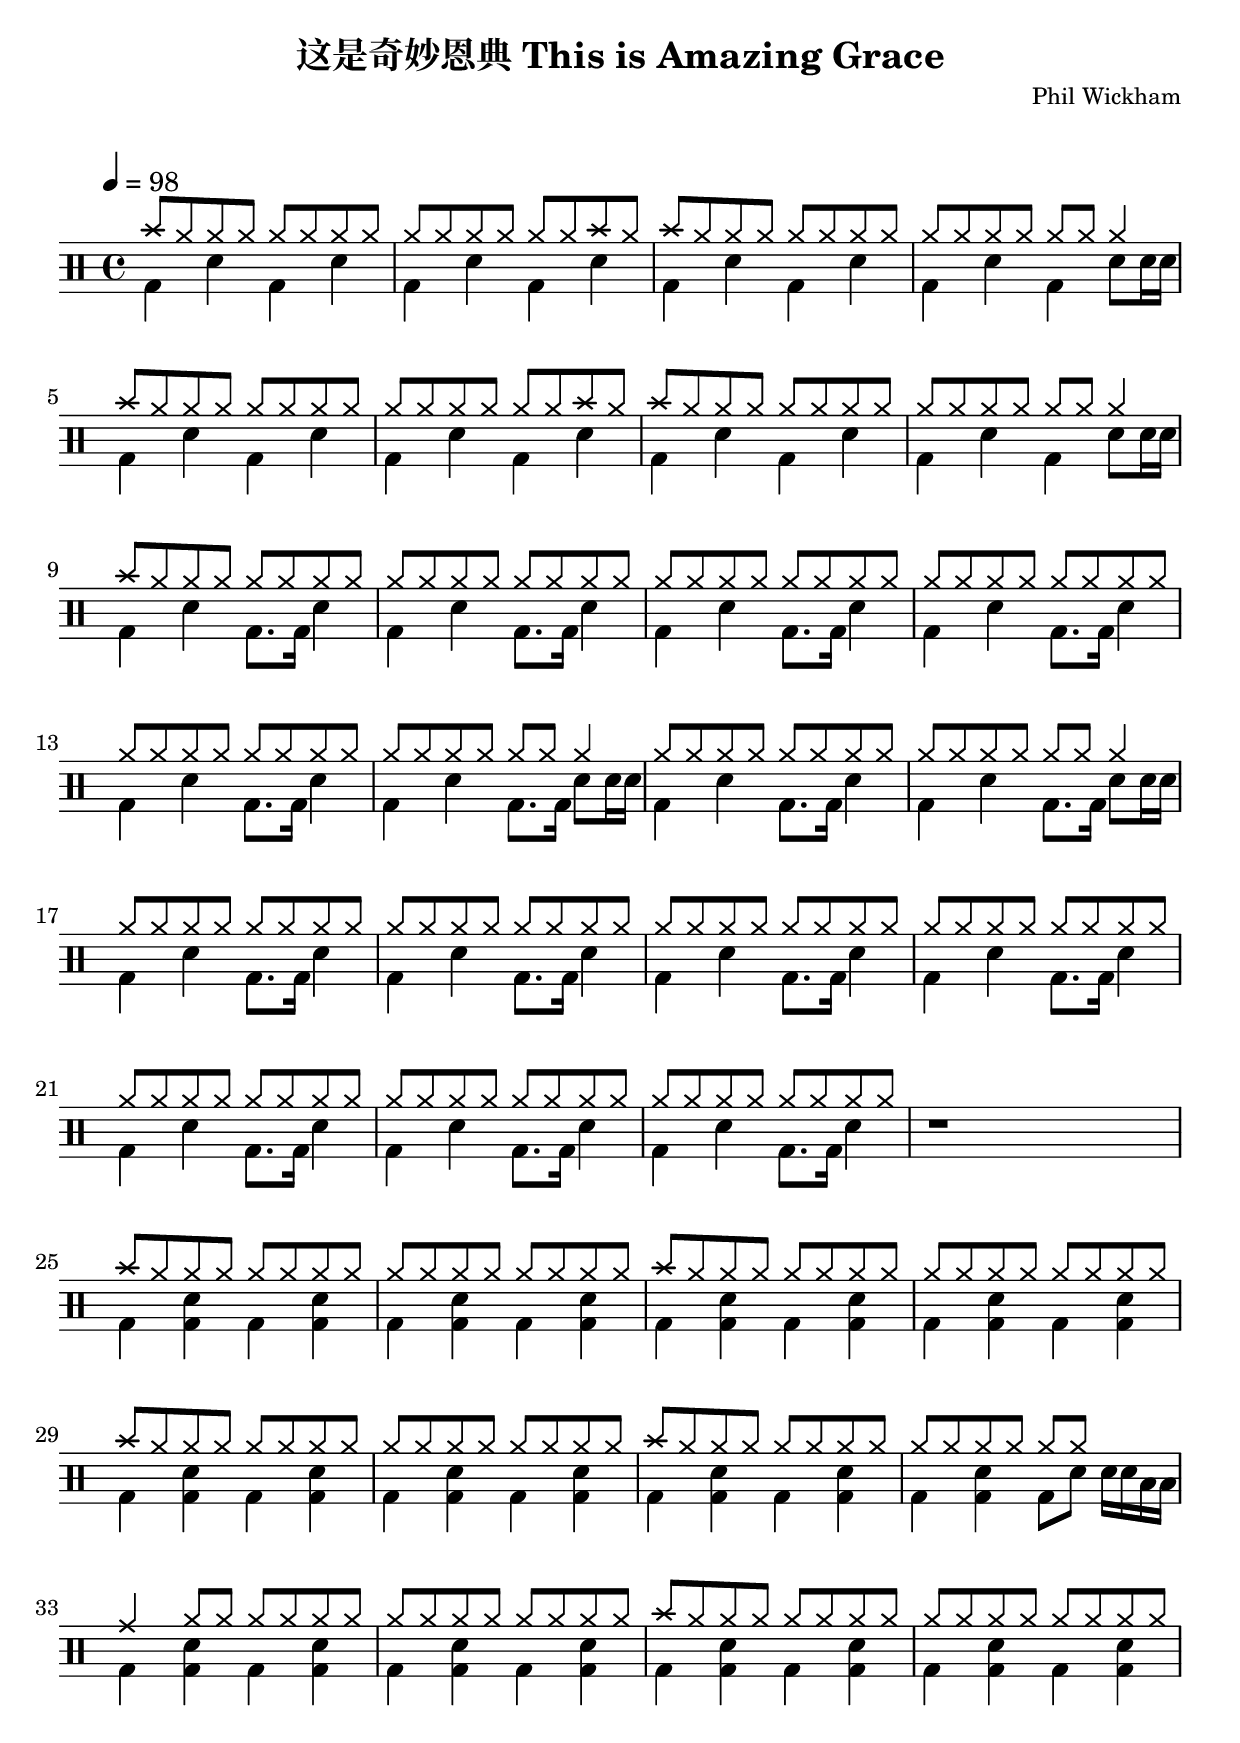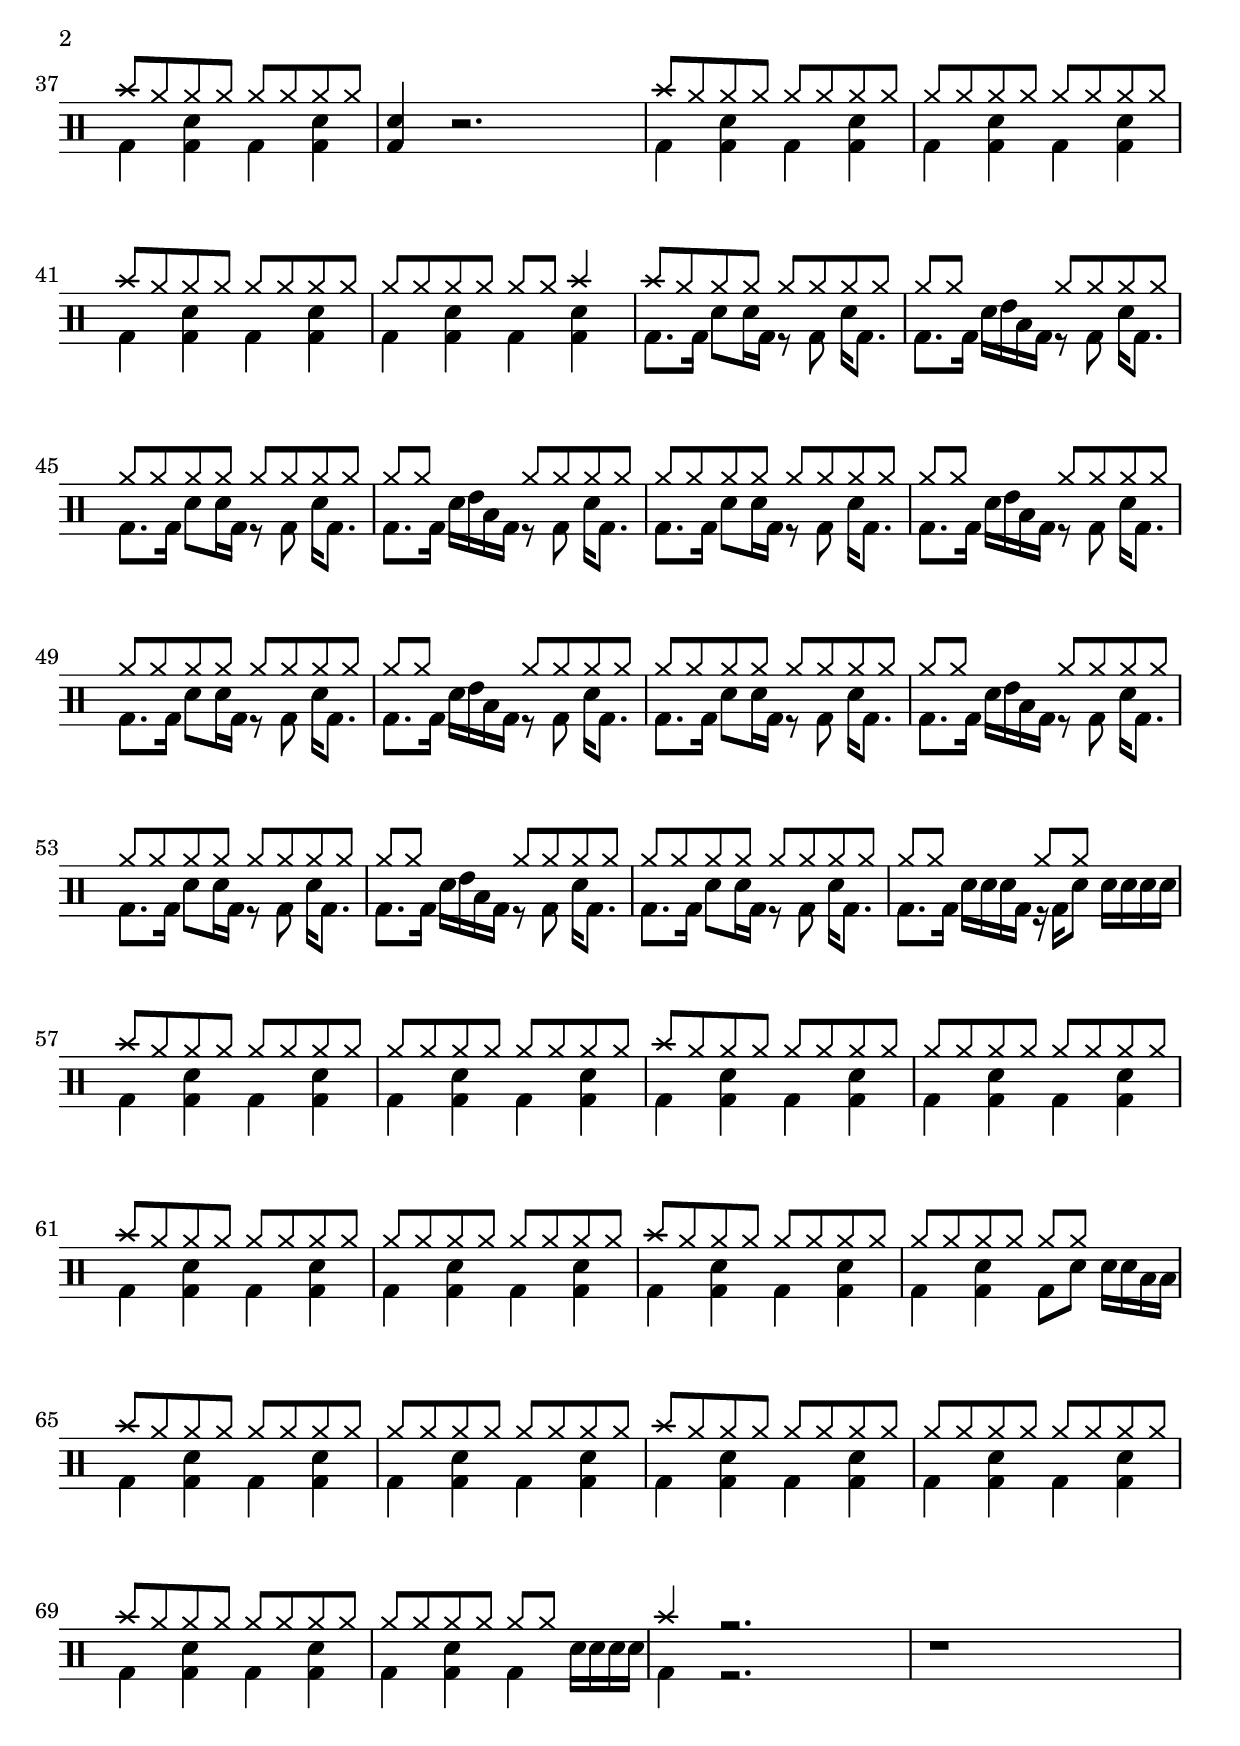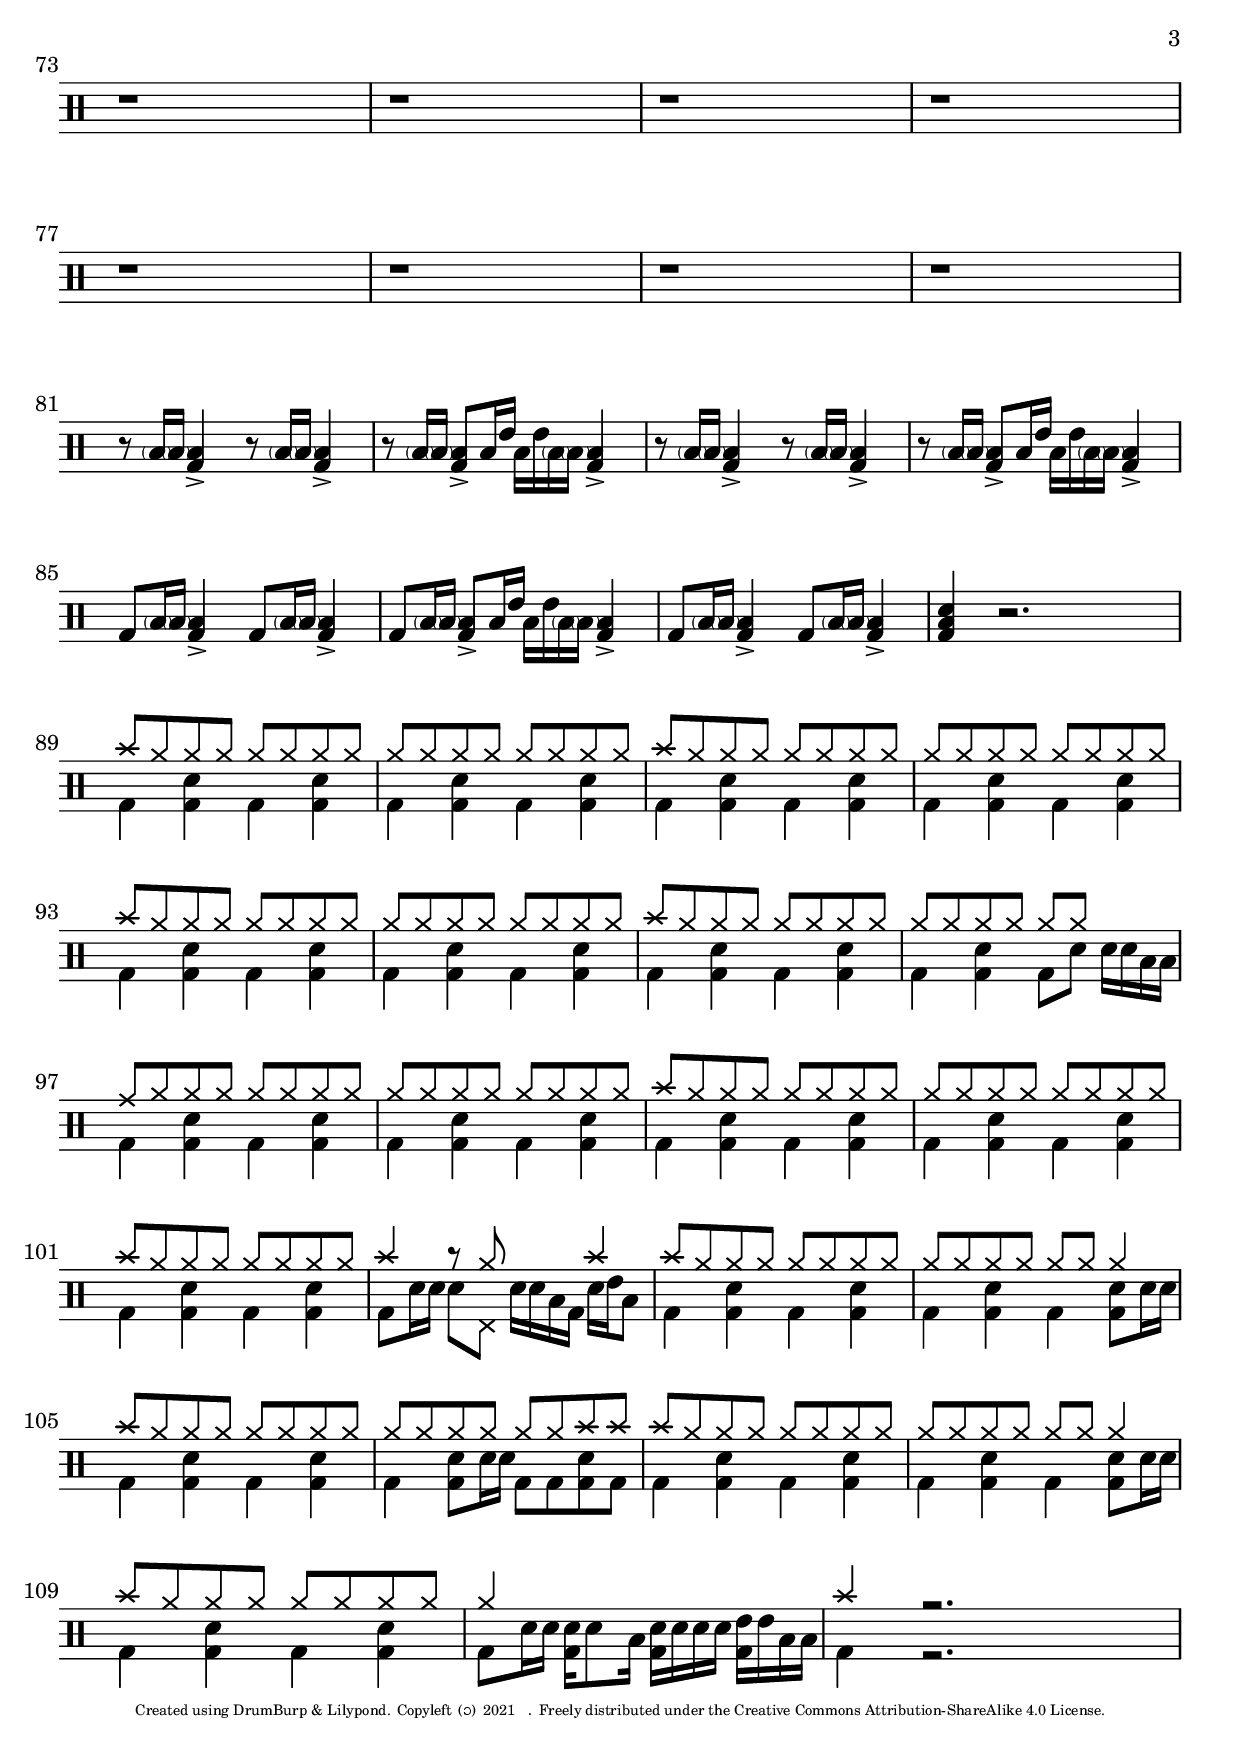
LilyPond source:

\version "2.18.2"
\paper {
  #(set-paper-size "a4")
  ragged-last-bottom = ##f

}
\header {
  title = "这是奇妙恩典 This is Amazing Grace"
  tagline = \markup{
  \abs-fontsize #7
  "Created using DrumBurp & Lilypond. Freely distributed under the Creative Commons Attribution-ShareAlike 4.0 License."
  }
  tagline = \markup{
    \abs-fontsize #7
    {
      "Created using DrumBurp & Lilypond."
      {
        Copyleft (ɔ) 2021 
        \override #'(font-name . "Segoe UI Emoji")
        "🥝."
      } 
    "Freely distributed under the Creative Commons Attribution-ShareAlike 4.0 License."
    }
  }
  composer = "Phil Wickham"
  arranger = \markup{ 
           \override #'(font-name . "Segoe UI Emoji")
           \with-color #(x11-color 'YellowGreen)
            "🥝 "  }}
            
\layout {
  #(layout-set-staff-size 24)
}

#(define (rest-score r)
  (let ((score 0)
    (yoff (ly:grob-property-data r 'Y-offset))
    (sp (ly:grob-property-data r 'staff-position)))
    (if (number? yoff)
    (set! score (+ score 2))
    (if (eq? yoff 'calculation-in-progress)
        (set! score (- score 3))))
    (and (number? sp)
     (<= 0 2 sp)
     (set! score (+ score 2))
     (set! score (- score (abs (- 1 sp)))))
    score))

#(define (merge-rests-on-positioning grob)
  (let* ((can-merge #f)
     (elts (ly:grob-object grob 'elements))
     (num-elts (and (ly:grob-array? elts)
            (ly:grob-array-length elts)))
     (two-voice? (= num-elts 2)))
    (if two-voice?
    (let* ((v1-grob (ly:grob-array-ref elts 0))
           (v2-grob (ly:grob-array-ref elts 1))
           (v1-rest (ly:grob-object v1-grob 'rest))
           (v2-rest (ly:grob-object v2-grob 'rest)))
      (and
       (ly:grob? v1-rest)
       (ly:grob? v2-rest)
       (let* ((v1-duration-log (ly:grob-property v1-rest 'duration-log))
          (v2-duration-log (ly:grob-property v2-rest 'duration-log))
          (v1-dot (ly:grob-object v1-rest 'dot))
          (v2-dot (ly:grob-object v2-rest 'dot))
          (v1-dot-count (and (ly:grob? v1-dot)
                     (ly:grob-property v1-dot 'dot-count -1)))
          (v2-dot-count (and (ly:grob? v2-dot)
                     (ly:grob-property v2-dot 'dot-count -1))))
         (set! can-merge
           (and
            (number? v1-duration-log)
            (number? v2-duration-log)
            (= v1-duration-log v2-duration-log)
            (eq? v1-dot-count v2-dot-count)))
         (if can-merge
         ;; keep the rest that looks best:
         (let* ((keep-v1? (>= (rest-score v1-rest)
                      (rest-score v2-rest)))
            (rest-to-keep (if keep-v1? v1-rest v2-rest))
            (dot-to-kill (if keep-v1? v2-dot v1-dot)))
           ;; uncomment if you're curious of which rest was chosen:
           ;;(ly:grob-set-property! v1-rest 'color green)
           ;;(ly:grob-set-property! v2-rest 'color blue)
           (ly:grob-suicide! (if keep-v1? v2-rest v1-rest))
           (if (ly:grob? dot-to-kill)
               (ly:grob-suicide! dot-to-kill))
           (ly:grob-set-property! rest-to-keep 'direction 0)
           (ly:rest::y-offset-callback rest-to-keep)))))))
    (if can-merge
    #t
    (ly:rest-collision::calc-positioning-done grob))))

    makePercent =
    #(define-music-function (parser location note) (ly:music?)
       "Make a percent repeat the same length as NOTE."
       (make-music 'PercentEvent
                   'length (ly:music-length note)))

    swing_eight = \mark \markup {
      \line \general-align #Y #DOWN { \score {
      \new Staff \with {
        fontSize = #-2
        \override StaffSymbol #'line-count = #0
        \override VerticalAxisGroup #'Y-extent = #'(0 . 0)
      }
      \relative {
        \stemUp
        \override Score.SpacingSpanner
          #'common-shortest-duration = #(ly:make-moment 3 16)
        \override Beam #'positions = #'(2.5 . 2.5)
        b'8[ b8]
      }
      \layout {
        ragged-right= ##t
        indent = 0
        \context {
        \Staff \remove "Clef_engraver"
        \remove "Time_signature_engraver" }
      }} " ="
      \score { \new Staff \with {
        fontSize = #-2
        \override StaffSymbol #'line-count = #0
        \override VerticalAxisGroup #'Y-extent = #'(0 . 0)
      }
      \relative {
        \stemUp
        \override Score.SpacingSpanner
          #'common-shortest-duration = #(ly:make-moment 3 16)
        \override Beam #'positions = #'(2.5 . 2.5)
        \times 2/3 { b'8[ r b8] }
      }
      \layout {
        ragged-right= ##t
        indent = 0
        \context {
          \Staff
          \remove "Clef_engraver"
          \remove "Time_signature_engraver" }
        }}
      \fontsize #-2
      \italic { "  swing" }
      }
    }

    swing_sixteen = \mark \markup {
      \line \general-align #Y #DOWN { \score {
      \new Staff \with {
        fontSize = #-2
        \override StaffSymbol #'line-count = #0
        \override VerticalAxisGroup #'Y-extent = #'(0 . 0)
      }
      \relative {
        \stemUp
        \override Score.SpacingSpanner
          #'common-shortest-duration = #(ly:make-moment 3 16)
        \override Beam #'positions = #'(2.5 . 2.5)
        b'16[ b16]
      }
      \layout {
        ragged-right= ##t
        indent = 0
        \context {
        \Staff \remove "Clef_engraver"
        \remove "Time_signature_engraver" }
      }} " ="
      \score { \new Staff \with {
        fontSize = #-2
        \override StaffSymbol #'line-count = #0
        \override VerticalAxisGroup #'Y-extent = #'(0 . 0)
      }
      \relative {
        \stemUp
        \override Score.SpacingSpanner
          #'common-shortest-duration = #(ly:make-moment 3 16)
        \override Beam #'positions = #'(2.5 . 2.5)
        \times 2/3 { b'16[ r b16] }
      }
      \layout {
        ragged-right= ##t
        indent = 0
        \context {
          \Staff
          \remove "Clef_engraver"
          \remove "Time_signature_engraver" }
        }}
      \fontsize #-2
      \italic { "  swing" }
      }
    }

    swing_thirtytwo = \mark \markup {
      \line \general-align #Y #DOWN { \score {
      \new Staff \with {
        fontSize = #-2
        \override StaffSymbol #'line-count = #0
        \override VerticalAxisGroup #'Y-extent = #'(0 . 0)
      }
      \relative {
        \stemUp
        \override Score.SpacingSpanner
          #'common-shortest-duration = #(ly:make-moment 3 16)
        \override Beam #'positions = #'(2.5 . 2.5)
        b'32[ b32]
      }
      \layout {
        ragged-right= ##t
        indent = 0
        \context {
        \Staff \remove "Clef_engraver"
        \remove "Time_signature_engraver" }
      }} " ="
      \score { \new Staff \with {
        fontSize = #-2
        \override StaffSymbol #'line-count = #0
        \override VerticalAxisGroup #'Y-extent = #'(0 . 0)
      }
      \relative {
        \stemUp
        \override Score.SpacingSpanner
          #'common-shortest-duration = #(ly:make-moment 3 16)
        \override Beam #'positions = #'(2.5 . 2.5)
        \times 2/3 { b'32[ r b32] }
      }
      \layout {
        ragged-right= ##t
        indent = 0
        \context {
          \Staff
          \remove "Clef_engraver"
          \remove "Time_signature_engraver" }
        }}
      \fontsize #-2
      \italic { "  swing" }
      }
    }
drumPitchNames = #'(   (footpedal . footpedal)
   (kick . kick)
   (kicka . kicka)
   (kickb . kickb)
   (kickc . kickc)
   (floortom . floortom)
   (floortoma . floortoma)
   (floortomb . floortomb)
   (floortomc . floortomc)
   (floortomd . floortomd)
   (snare . snare)
   (snarea . snarea)
   (snareb . snareb)
   (snarec . snarec)
   (snared . snared)
   (snaree . snaree)
   (midtom . midtom)
   (midtoma . midtoma)
   (midtomb . midtomb)
   (midtomc . midtomc)
   (midtomd . midtomd)
   (hightom . hightom)
   (hightoma . hightoma)
   (hightomb . hightomb)
   (hightomc . hightomc)
   (hightomd . hightomd)
   (ride . ride)
   (ridea . ridea)
   (rideb . rideb)
   (ridec . ridec)
   (hihat . hihat)
   (hihata . hihata)
   (hihatb . hihatb)
   (hihatc . hihatc)
   (hihatd . hihatd)
   (hihate . hihate)
   (hihatf . hihatf)
   (crash . crash)
   (crasha . crasha)
   (crashb . crashb)
   (hf . footpedal)
   (bd . kick)
   (bda . kicka)
   (bdb . kickb)
   (bdc . kickc)
   (ft . floortom)
   (fta . floortoma)
   (ftb . floortomb)
   (ftc . floortomc)
   (ftd . floortomd)
   (sn . snare)
   (sna . snarea)
   (snb . snareb)
   (snc . snarec)
   (snd . snared)
   (sne . snaree)
   (mt . midtom)
   (mta . midtoma)
   (mtb . midtomb)
   (mtc . midtomc)
   (mtd . midtomd)
   (ht . hightom)
   (hta . hightoma)
   (htb . hightomb)
   (htc . hightomc)
   (htd . hightomd)
   (ri . ride)
   (ria . ridea)
   (rib . rideb)
   (ric . ridec)
   (hh . hihat)
   (hha . hihata)
   (hhb . hihatb)
   (hhc . hihatc)
   (hhd . hihatd)
   (hhe . hihate)
   (hhf . hihatf)
   (cr . crash)
   (cra . crasha)
   (crb . crashb)
)

#(define dbdrums '(
   (footpedal cross #f -5)
   (kick () #f -3)
   (kicka () #f -3)
   (kickb () #f -3)
   (kickc () #f -3)
   (floortom () #f -1)
   (floortoma () #f -1)
   (floortomb () #f -1)
   (floortomc () #f -1)
   (floortomd () #f -1)
   (snare () #f 1)
   (snarea () #f 1)
   (snareb () #f 1)
   (snarec cross #f 1)
   (snared () #f 1)
   (snaree () #f 1)
   (midtom () #f 2)
   (midtoma () #f 2)
   (midtomb () #f 2)
   (midtomc () #f 2)
   (midtomd () #f 2)
   (hightom () #f 3)
   (hightoma () #f 3)
   (hightomb () #f 3)
   (hightomc () #f 3)
   (hightomd () #f 3)
   (ride cross #f 4)
   (ridea cross #f 4)
   (rideb triangle #f 4)
   (ridec cross #f 4)
   (hihat cross #f 5)
   (hihata cross #f 5)
   (hihatb cross "open" 5)
   (hihatc cross #f 5)
   (hihatd cross #f 5)
   (hihate cross "stopped" 5)
   (hihatf cross #f 5)
   (crash cross #f 6)
   (crasha cross #f 6)
   (crashb cross "stopped" 6)
))

\score {
  \new DrumStaff = "main" <<
    \set DrumStaff.drumStyleTable = #(alist->hash-table dbdrums)
    \tempo 4 = 98
    \override Score.RehearsalMark #'self-alignment-X = #LEFT
    \override Score.TimeSignature.break-visibility = #end-of-line-invisible
    \drummode {
      \time 4/4
      <<
        \new DrumVoice {
          \voiceOne
          cr8 hh8 hh8 hh8 hh8 hh8 hh8 hh8
        }
        \new DrumVoice {
          \voiceTwo
          bd4 sn4 bd4 sn4
        }
      >>
      <<
        \new DrumVoice {
          \voiceOne
          hh8 hh8 hh8 hh8 hh8 hh8 cr8 hh8
        }
        \new DrumVoice {
          \voiceTwo
          bd4 sn4 bd4 sn4
        }
      >>
      <<
        \new DrumVoice {
          \voiceOne
          cr8 hh8 hh8 hh8 hh8 hh8 hh8 hh8
        }
        \new DrumVoice {
          \voiceTwo
          bd4 sn4 bd4 sn4
        }
      >>
      <<
        \new DrumVoice {
          \voiceOne
          hh8 hh8 hh8 hh8 hh8 hh8 hh4
        }
        \new DrumVoice {
          \voiceTwo
          bd4 sn4 bd4 sn8 sn16 sn16
        }
      >>
      <<
        \new DrumVoice {
          \voiceOne
          cr8 hh8 hh8 hh8 hh8 hh8 hh8 hh8
        }
        \new DrumVoice {
          \voiceTwo
          bd4 sn4 bd4 sn4
        }
      >>
      <<
        \new DrumVoice {
          \voiceOne
          hh8 hh8 hh8 hh8 hh8 hh8 cr8 hh8
        }
        \new DrumVoice {
          \voiceTwo
          bd4 sn4 bd4 sn4
        }
      >>
      <<
        \new DrumVoice {
          \voiceOne
          cr8 hh8 hh8 hh8 hh8 hh8 hh8 hh8
        }
        \new DrumVoice {
          \voiceTwo
          bd4 sn4 bd4 sn4
        }
      >>
      <<
        \new DrumVoice {
          \voiceOne
          hh8 hh8 hh8 hh8 hh8 hh8 hh4
        }
        \new DrumVoice {
          \voiceTwo
          bd4 sn4 bd4 sn8 sn16 sn16
        }
      >>
      <<
        \new DrumVoice {
          \voiceOne
          cr8 hh8 hh8 hh8 hh8 hh8 hh8 hh8
        }
        \new DrumVoice {
          \voiceTwo
          bd4 sn4 bd8. bd16 sn4
        }
      >>
      <<
        \new DrumVoice {
          \voiceOne
          hh8 hh8 hh8 hh8 hh8 hh8 hh8 hh8
        }
        \new DrumVoice {
          \voiceTwo
          bd4 sn4 bd8. bd16 sn4
        }
      >>
      <<
        \new DrumVoice {
          \voiceOne
          hh8 hh8 hh8 hh8 hh8 hh8 hh8 hh8
        }
        \new DrumVoice {
          \voiceTwo
          bd4 sn4 bd8. bd16 sn4
        }
      >>
      <<
        \new DrumVoice {
          \voiceOne
          hh8 hh8 hh8 hh8 hh8 hh8 hh8 hh8
        }
        \new DrumVoice {
          \voiceTwo
          bd4 sn4 bd8. bd16 sn4
        }
      >>
      <<
        \new DrumVoice {
          \voiceOne
          hh8 hh8 hh8 hh8 hh8 hh8 hh8 hh8
        }
        \new DrumVoice {
          \voiceTwo
          bd4 sn4 bd8. bd16 sn4
        }
      >>
      <<
        \new DrumVoice {
          \voiceOne
          hh8 hh8 hh8 hh8 hh8 hh8 hh4
        }
        \new DrumVoice {
          \voiceTwo
          bd4 sn4 bd8. bd16 sn8 sn16 sn16
        }
      >>
      <<
        \new DrumVoice {
          \voiceOne
          hh8 hh8 hh8 hh8 hh8 hh8 hh8 hh8
        }
        \new DrumVoice {
          \voiceTwo
          bd4 sn4 bd8. bd16 sn4
        }
      >>
      <<
        \new DrumVoice {
          \voiceOne
          hh8 hh8 hh8 hh8 hh8 hh8 hh4
        }
        \new DrumVoice {
          \voiceTwo
          bd4 sn4 bd8. bd16 sn8 sn16 sn16
        }
      >>
      <<
        \new DrumVoice {
          \voiceOne
          hh8 hh8 hh8 hh8 hh8 hh8 hh8 hh8
        }
        \new DrumVoice {
          \voiceTwo
          bd4 sn4 bd8. bd16 sn4
        }
      >>
      <<
        \new DrumVoice {
          \voiceOne
          hh8 hh8 hh8 hh8 hh8 hh8 hh8 hh8
        }
        \new DrumVoice {
          \voiceTwo
          bd4 sn4 bd8. bd16 sn4
        }
      >>
      <<
        \new DrumVoice {
          \voiceOne
          hh8 hh8 hh8 hh8 hh8 hh8 hh8 hh8
        }
        \new DrumVoice {
          \voiceTwo
          bd4 sn4 bd8. bd16 sn4
        }
      >>
      <<
        \new DrumVoice {
          \voiceOne
          hh8 hh8 hh8 hh8 hh8 hh8 hh8 hh8
        }
        \new DrumVoice {
          \voiceTwo
          bd4 sn4 bd8. bd16 sn4
        }
      >>
      <<
        \new DrumVoice {
          \voiceOne
          hh8 hh8 hh8 hh8 hh8 hh8 hh8 hh8
        }
        \new DrumVoice {
          \voiceTwo
          bd4 sn4 bd8. bd16 sn4
        }
      >>
      <<
        \new DrumVoice {
          \voiceOne
          hh8 hh8 hh8 hh8 hh8 hh8 hh8 hh8
        }
        \new DrumVoice {
          \voiceTwo
          bd4 sn4 bd8. bd16 sn4
        }
      >>
      <<
        \new DrumVoice {
          \voiceOne
          hh8 hh8 hh8 hh8 hh8 hh8 hh8 hh8
        }
        \new DrumVoice {
          \voiceTwo
          bd4 sn4 bd8. bd16 sn4
        }
      >>
      <<
        \new DrumVoice {
          r1
        }
      >>
      <<
        \new DrumVoice {
          \voiceOne
          cr8 hh8 hh8 hh8 hh8 hh8 hh8 hh8
        }
        \new DrumVoice {
          \voiceTwo
          bd4 <bd sn>4 bd4 <bd sn>4
        }
      >>
      <<
        \new DrumVoice {
          \voiceOne
          hh8 hh8 hh8 hh8 hh8 hh8 hh8 hh8
        }
        \new DrumVoice {
          \voiceTwo
          bd4 <bd sn>4 bd4 <bd sn>4
        }
      >>
      <<
        \new DrumVoice {
          \voiceOne
          cr8 hh8 hh8 hh8 hh8 hh8 hh8 hh8
        }
        \new DrumVoice {
          \voiceTwo
          bd4 <bd sn>4 bd4 <bd sn>4
        }
      >>
      <<
        \new DrumVoice {
          \voiceOne
          hh8 hh8 hh8 hh8 hh8 hh8 hh8 hh8
        }
        \new DrumVoice {
          \voiceTwo
          bd4 <bd sn>4 bd4 <bd sn>4
        }
      >>
      <<
        \new DrumVoice {
          \voiceOne
          cr8 hh8 hh8 hh8 hh8 hh8 hh8 hh8
        }
        \new DrumVoice {
          \voiceTwo
          bd4 <bd sn>4 bd4 <bd sn>4
        }
      >>
      <<
        \new DrumVoice {
          \voiceOne
          hh8 hh8 hh8 hh8 hh8 hh8 hh8 hh8
        }
        \new DrumVoice {
          \voiceTwo
          bd4 <bd sn>4 bd4 <bd sn>4
        }
      >>
      <<
        \new DrumVoice {
          \voiceOne
          cr8 hh8 hh8 hh8 hh8 hh8 hh8 hh8
        }
        \new DrumVoice {
          \voiceTwo
          bd4 <bd sn>4 bd4 <bd sn>4
        }
      >>
      <<
        \new DrumVoice {
          \voiceOne
          hh8 hh8 hh8 hh8 hh8 hh8 s4
        }
        \new DrumVoice {
          \voiceTwo
          bd4 <bd sn>4 bd8 sn8 sn16 sn16 ft16 ft16
        }
      >>
      <<
        \new DrumVoice {
          \voiceOne
          ri4 hh8 hh8 hh8 hh8 hh8 hh8
        }
        \new DrumVoice {
          \voiceTwo
          bd4 <bd sn>4 bd4 <bd sn>4
        }
      >>
      <<
        \new DrumVoice {
          \voiceOne
          hh8 hh8 hh8 hh8 hh8 hh8 hh8 hh8
        }
        \new DrumVoice {
          \voiceTwo
          bd4 <bd sn>4 bd4 <bd sn>4
        }
      >>
      <<
        \new DrumVoice {
          \voiceOne
          cr8 hh8 hh8 hh8 hh8 hh8 hh8 hh8
        }
        \new DrumVoice {
          \voiceTwo
          bd4 <bd sn>4 bd4 <bd sn>4
        }
      >>
      <<
        \new DrumVoice {
          \voiceOne
          hh8 hh8 hh8 hh8 hh8 hh8 hh8 hh8
        }
        \new DrumVoice {
          \voiceTwo
          bd4 <bd sn>4 bd4 <bd sn>4
        }
      >>
      <<
        \new DrumVoice {
          \voiceOne
          cr8 hh8 hh8 hh8 hh8 hh8 hh8 hh8
        }
        \new DrumVoice {
          \voiceTwo
          bd4 <bd sn>4 bd4 <bd sn>4
        }
      >>
      <<
        \new DrumVoice {
          <bd sn>4 r2.
        }
      >>
      <<
        \new DrumVoice {
          \voiceOne
          cr8 hh8 hh8 hh8 hh8 hh8 hh8 hh8
        }
        \new DrumVoice {
          \voiceTwo
          bd4 <bd sn>4 bd4 <bd sn>4
        }
      >>
      <<
        \new DrumVoice {
          \voiceOne
          hh8 hh8 hh8 hh8 hh8 hh8 hh8 hh8
        }
        \new DrumVoice {
          \voiceTwo
          bd4 <bd sn>4 bd4 <bd sn>4
        }
      >>
      <<
        \new DrumVoice {
          \voiceOne
          cr8 hh8 hh8 hh8 hh8 hh8 hh8 hh8
        }
        \new DrumVoice {
          \voiceTwo
          bd4 <bd sn>4 bd4 <bd sn>4
        }
      >>
      <<
        \new DrumVoice {
          \voiceOne
          hh8 hh8 hh8 hh8 hh8 hh8 cr4
        }
        \new DrumVoice {
          \voiceTwo
          bd4 <bd sn>4 bd4 <bd sn>4
        }
      >>
      <<
        \new DrumVoice {
          \voiceOne
          cr8 hh8 hh8 hh8 hh8 hh8 hh8 hh8
        }
        \new DrumVoice {
          \voiceTwo
          bd8. bd16 sn8 sn16 bd16 r8 bd8 sn16 bd8.
        }
      >>
      <<
        \new DrumVoice {
          \voiceOne
          hh8 hh8 s4 hh8 hh8 hh8 hh8
        }
        \new DrumVoice {
          \voiceTwo
          bd8. bd16 sn16 mt16 ft16 bd16 r8 bd8 sn16 bd8.
        }
      >>
      <<
        \new DrumVoice {
          \voiceOne
          hh8 hh8 hh8 hh8 hh8 hh8 hh8 hh8
        }
        \new DrumVoice {
          \voiceTwo
          bd8. bd16 sn8 sn16 bd16 r8 bd8 sn16 bd8.
        }
      >>
      <<
        \new DrumVoice {
          \voiceOne
          hh8 hh8 s4 hh8 hh8 hh8 hh8
        }
        \new DrumVoice {
          \voiceTwo
          bd8. bd16 sn16 mt16 ft16 bd16 r8 bd8 sn16 bd8.
        }
      >>
      <<
        \new DrumVoice {
          \voiceOne
          hh8 hh8 hh8 hh8 hh8 hh8 hh8 hh8
        }
        \new DrumVoice {
          \voiceTwo
          bd8. bd16 sn8 sn16 bd16 r8 bd8 sn16 bd8.
        }
      >>
      <<
        \new DrumVoice {
          \voiceOne
          hh8 hh8 s4 hh8 hh8 hh8 hh8
        }
        \new DrumVoice {
          \voiceTwo
          bd8. bd16 sn16 mt16 ft16 bd16 r8 bd8 sn16 bd8.
        }
      >>
      <<
        \new DrumVoice {
          \voiceOne
          hh8 hh8 hh8 hh8 hh8 hh8 hh8 hh8
        }
        \new DrumVoice {
          \voiceTwo
          bd8. bd16 sn8 sn16 bd16 r8 bd8 sn16 bd8.
        }
      >>
      <<
        \new DrumVoice {
          \voiceOne
          hh8 hh8 s4 hh8 hh8 hh8 hh8
        }
        \new DrumVoice {
          \voiceTwo
          bd8. bd16 sn16 mt16 ft16 bd16 r8 bd8 sn16 bd8.
        }
      >>
      <<
        \new DrumVoice {
          \voiceOne
          hh8 hh8 hh8 hh8 hh8 hh8 hh8 hh8
        }
        \new DrumVoice {
          \voiceTwo
          bd8. bd16 sn8 sn16 bd16 r8 bd8 sn16 bd8.
        }
      >>
      <<
        \new DrumVoice {
          \voiceOne
          hh8 hh8 s4 hh8 hh8 hh8 hh8
        }
        \new DrumVoice {
          \voiceTwo
          bd8. bd16 sn16 mt16 ft16 bd16 r8 bd8 sn16 bd8.
        }
      >>
      <<
        \new DrumVoice {
          \voiceOne
          hh8 hh8 hh8 hh8 hh8 hh8 hh8 hh8
        }
        \new DrumVoice {
          \voiceTwo
          bd8. bd16 sn8 sn16 bd16 r8 bd8 sn16 bd8.
        }
      >>
      <<
        \new DrumVoice {
          \voiceOne
          hh8 hh8 s4 hh8 hh8 hh8 hh8
        }
        \new DrumVoice {
          \voiceTwo
          bd8. bd16 sn16 mt16 ft16 bd16 r8 bd8 sn16 bd8.
        }
      >>
      <<
        \new DrumVoice {
          \voiceOne
          hh8 hh8 hh8 hh8 hh8 hh8 hh8 hh8
        }
        \new DrumVoice {
          \voiceTwo
          bd8. bd16 sn8 sn16 bd16 r8 bd8 sn16 bd8.
        }
      >>
      <<
        \new DrumVoice {
          \voiceOne
          hh8 hh8 s4 hh8 hh8 s4
        }
        \new DrumVoice {
          \voiceTwo
          bd8. bd16 sn16 sn16 sn16 bd16 r16 bd16 sn8 sn16 sn16 sn16 sn16
        }
      >>
      <<
        \new DrumVoice {
          \voiceOne
          cr8 hh8 hh8 hh8 hh8 hh8 hh8 hh8
        }
        \new DrumVoice {
          \voiceTwo
          bd4 <bd sn>4 bd4 <bd sn>4
        }
      >>
      <<
        \new DrumVoice {
          \voiceOne
          hh8 hh8 hh8 hh8 hh8 hh8 hh8 hh8
        }
        \new DrumVoice {
          \voiceTwo
          bd4 <bd sn>4 bd4 <bd sn>4
        }
      >>
      <<
        \new DrumVoice {
          \voiceOne
          cr8 hh8 hh8 hh8 hh8 hh8 hh8 hh8
        }
        \new DrumVoice {
          \voiceTwo
          bd4 <bd sn>4 bd4 <bd sn>4
        }
      >>
      <<
        \new DrumVoice {
          \voiceOne
          hh8 hh8 hh8 hh8 hh8 hh8 hh8 hh8
        }
        \new DrumVoice {
          \voiceTwo
          bd4 <bd sn>4 bd4 <bd sn>4
        }
      >>
      <<
        \new DrumVoice {
          \voiceOne
          cr8 hh8 hh8 hh8 hh8 hh8 hh8 hh8
        }
        \new DrumVoice {
          \voiceTwo
          bd4 <bd sn>4 bd4 <bd sn>4
        }
      >>
      <<
        \new DrumVoice {
          \voiceOne
          hh8 hh8 hh8 hh8 hh8 hh8 hh8 hh8
        }
        \new DrumVoice {
          \voiceTwo
          bd4 <bd sn>4 bd4 <bd sn>4
        }
      >>
      <<
        \new DrumVoice {
          \voiceOne
          cr8 hh8 hh8 hh8 hh8 hh8 hh8 hh8
        }
        \new DrumVoice {
          \voiceTwo
          bd4 <bd sn>4 bd4 <bd sn>4
        }
      >>
      <<
        \new DrumVoice {
          \voiceOne
          hh8 hh8 hh8 hh8 hh8 hh8 s4
        }
        \new DrumVoice {
          \voiceTwo
          bd4 <bd sn>4 bd8 sn8 sn16 sn16 ft16 ft16
        }
      >>
      <<
        \new DrumVoice {
          \voiceOne
          cr8 hh8 hh8 hh8 hh8 hh8 hh8 hh8
        }
        \new DrumVoice {
          \voiceTwo
          bd4 <bd sn>4 bd4 <bd sn>4
        }
      >>
      <<
        \new DrumVoice {
          \voiceOne
          hh8 hh8 hh8 hh8 hh8 hh8 hh8 hh8
        }
        \new DrumVoice {
          \voiceTwo
          bd4 <bd sn>4 bd4 <bd sn>4
        }
      >>
      <<
        \new DrumVoice {
          \voiceOne
          cr8 hh8 hh8 hh8 hh8 hh8 hh8 hh8
        }
        \new DrumVoice {
          \voiceTwo
          bd4 <bd sn>4 bd4 <bd sn>4
        }
      >>
      <<
        \new DrumVoice {
          \voiceOne
          hh8 hh8 hh8 hh8 hh8 hh8 hh8 hh8
        }
        \new DrumVoice {
          \voiceTwo
          bd4 <bd sn>4 bd4 <bd sn>4
        }
      >>
      <<
        \new DrumVoice {
          \voiceOne
          cr8 hh8 hh8 hh8 hh8 hh8 hh8 hh8
        }
        \new DrumVoice {
          \voiceTwo
          bd4 <bd sn>4 bd4 <bd sn>4
        }
      >>
      <<
        \new DrumVoice {
          \voiceOne
          hh8 hh8 hh8 hh8 hh8 hh8 s4
        }
        \new DrumVoice {
          \voiceTwo
          bd4 <bd sn>4 bd4 sn16 sn16 sn16 sn16
        }
      >>
      <<
        \new DrumVoice {
          \voiceOne
          cr4 r2.
        }
        \new DrumVoice {
          \voiceTwo
          bd4 r2.
        }
      >>
      <<
        \new DrumVoice {
          r1
        }
      >>
      <<
        \new DrumVoice {
          r1
        }
      >>
      <<
        \new DrumVoice {
          r1
        }
      >>
      <<
        \new DrumVoice {
          r1
        }
      >>
      <<
        \new DrumVoice {
          r1
        }
      >>
      <<
        \new DrumVoice {
          r1
        }
      >>
      <<
        \new DrumVoice {
          r1
        }
      >>
      <<
        \new DrumVoice {
          r1
        }
      >>
      <<
        \new DrumVoice {
          r1
        }
      >>
      <<
        \new DrumVoice {
          r8 <\parenthesize ftb>16 <\parenthesize ftb>16 <bda ft>4\accent r8 <\parenthesize ftb>16 <\parenthesize ftb>16 <bda ft>4\accent
        }
      >>
      <<
        \new DrumVoice {
          r8 <\parenthesize ftb>16 <\parenthesize ftb>16 <bda ft>8\accent ft16 mt16 ft16 mt16 <\parenthesize ftb>16 <\parenthesize ftb>16 <bda ft>4\accent
        }
      >>
      <<
        \new DrumVoice {
          r8 <\parenthesize ftb>16 <\parenthesize ftb>16 <bda ft>4\accent r8 <\parenthesize ftb>16 <\parenthesize ftb>16 <bda ft>4\accent
        }
      >>
      <<
        \new DrumVoice {
          r8 <\parenthesize ftb>16 <\parenthesize ftb>16 <bda ft>8\accent ft16 mt16 ft16 mt16 <\parenthesize ftb>16 <\parenthesize ftb>16 <bda ft>4\accent
        }
      >>
      <<
        \new DrumVoice {
          bd8 <\parenthesize ftb>16 <\parenthesize ftb>16 <bda ft>4\accent bd8 <\parenthesize ftb>16 <\parenthesize ftb>16 <bda ft>4\accent
        }
      >>
      <<
        \new DrumVoice {
          bd8 <\parenthesize ftb>16 <\parenthesize ftb>16 <bda ft>8\accent ft16 mt16 ft16 mt16 <\parenthesize ftb>16 <\parenthesize ftb>16 <bda ft>4\accent
        }
      >>
      <<
        \new DrumVoice {
          bd8 <\parenthesize ftb>16 <\parenthesize ftb>16 <bda ft>4\accent bd8 <\parenthesize ftb>16 <\parenthesize ftb>16 <bda ft>4\accent
        }
      >>
      <<
        \new DrumVoice {
          <bd ft sn>4 r2.
        }
      >>
      <<
        \new DrumVoice {
          \voiceOne
          cr8 hh8 hh8 hh8 hh8 hh8 hh8 hh8
        }
        \new DrumVoice {
          \voiceTwo
          bd4 <bd sn>4 bd4 <bd sn>4
        }
      >>
      <<
        \new DrumVoice {
          \voiceOne
          hh8 hh8 hh8 hh8 hh8 hh8 hh8 hh8
        }
        \new DrumVoice {
          \voiceTwo
          bd4 <bd sn>4 bd4 <bd sn>4
        }
      >>
      <<
        \new DrumVoice {
          \voiceOne
          cr8 hh8 hh8 hh8 hh8 hh8 hh8 hh8
        }
        \new DrumVoice {
          \voiceTwo
          bd4 <bd sn>4 bd4 <bd sn>4
        }
      >>
      <<
        \new DrumVoice {
          \voiceOne
          hh8 hh8 hh8 hh8 hh8 hh8 hh8 hh8
        }
        \new DrumVoice {
          \voiceTwo
          bd4 <bd sn>4 bd4 <bd sn>4
        }
      >>
      <<
        \new DrumVoice {
          \voiceOne
          cr8 hh8 hh8 hh8 hh8 hh8 hh8 hh8
        }
        \new DrumVoice {
          \voiceTwo
          bd4 <bd sn>4 bd4 <bd sn>4
        }
      >>
      <<
        \new DrumVoice {
          \voiceOne
          hh8 hh8 hh8 hh8 hh8 hh8 hh8 hh8
        }
        \new DrumVoice {
          \voiceTwo
          bd4 <bd sn>4 bd4 <bd sn>4
        }
      >>
      <<
        \new DrumVoice {
          \voiceOne
          cr8 hh8 hh8 hh8 hh8 hh8 hh8 hh8
        }
        \new DrumVoice {
          \voiceTwo
          bd4 <bd sn>4 bd4 <bd sn>4
        }
      >>
      <<
        \new DrumVoice {
          \voiceOne
          hh8 hh8 hh8 hh8 hh8 hh8 s4
        }
        \new DrumVoice {
          \voiceTwo
          bd4 <bd sn>4 bd8 sn8 sn16 sn16 ft16 ft16
        }
      >>
      <<
        \new DrumVoice {
          \voiceOne
          ri8 hh8 hh8 hh8 hh8 hh8 hh8 hh8
        }
        \new DrumVoice {
          \voiceTwo
          bd4 <bd sn>4 bd4 <bd sn>4
        }
      >>
      <<
        \new DrumVoice {
          \voiceOne
          hh8 hh8 hh8 hh8 hh8 hh8 hh8 hh8
        }
        \new DrumVoice {
          \voiceTwo
          bd4 <bd sn>4 bd4 <bd sn>4
        }
      >>
      <<
        \new DrumVoice {
          \voiceOne
          cr8 hh8 hh8 hh8 hh8 hh8 hh8 hh8
        }
        \new DrumVoice {
          \voiceTwo
          bd4 <bd sn>4 bd4 <bd sn>4
        }
      >>
      <<
        \new DrumVoice {
          \voiceOne
          hh8 hh8 hh8 hh8 hh8 hh8 hh8 hh8
        }
        \new DrumVoice {
          \voiceTwo
          bd4 <bd sn>4 bd4 <bd sn>4
        }
      >>
      <<
        \new DrumVoice {
          \voiceOne
          cr8 hh8 hh8 hh8 hh8 hh8 hh8 hh8
        }
        \new DrumVoice {
          \voiceTwo
          bd4 <bd sn>4 bd4 <bd sn>4
        }
      >>
      <<
        \new DrumVoice {
          \voiceOne
          cr4 r8 hh8 s4 cr4
        }
        \new DrumVoice {
          \voiceTwo
          bd8 sn16 sn16 sn8 hf8 sn16 sn16 ft16 bd16 sn16 mt16 ft8
        }
      >>
      <<
        \new DrumVoice {
          \voiceOne
          cr8 hh8 hh8 hh8 hh8 hh8 hh8 hh8
        }
        \new DrumVoice {
          \voiceTwo
          bd4 <bd sn>4 bd4 <bd sn>4
        }
      >>
      <<
        \new DrumVoice {
          \voiceOne
          hh8 hh8 hh8 hh8 hh8 hh8 hh4
        }
        \new DrumVoice {
          \voiceTwo
          bd4 <bd sn>4 bd4 <bd sn>8 sn16 sn16
        }
      >>
      <<
        \new DrumVoice {
          \voiceOne
          cr8 hh8 hh8 hh8 hh8 hh8 hh8 hh8
        }
        \new DrumVoice {
          \voiceTwo
          bd4 <bd sn>4 bd4 <bd sn>4
        }
      >>
      <<
        \new DrumVoice {
          \voiceOne
          hh8 hh8 hh8 hh8 hh8 hh8 cr8 cr8
        }
        \new DrumVoice {
          \voiceTwo
          bd4 <bd sn>8 sn16 sn16 bd8 bd8 <bd sn>8 bd8
        }
      >>
      <<
        \new DrumVoice {
          \voiceOne
          cr8 hh8 hh8 hh8 hh8 hh8 hh8 hh8
        }
        \new DrumVoice {
          \voiceTwo
          bd4 <bd sn>4 bd4 <bd sn>4
        }
      >>
      <<
        \new DrumVoice {
          \voiceOne
          hh8 hh8 hh8 hh8 hh8 hh8 hh4
        }
        \new DrumVoice {
          \voiceTwo
          bd4 <bd sn>4 bd4 <bd sn>8 sn16 sn16
        }
      >>
      <<
        \new DrumVoice {
          \voiceOne
          cr8 hh8 hh8 hh8 hh8 hh8 hh8 hh8
        }
        \new DrumVoice {
          \voiceTwo
          bd4 <bd sn>4 bd4 <bd sn>4
        }
      >>
      <<
        \new DrumVoice {
          \voiceOne
          hh4 s4 s4 s4
        }
        \new DrumVoice {
          \voiceTwo
          bd8 sn16 sn16 <bd sn>16 sn8 ft16 <bd sn>16 sn16 sn16 sn16 <bd mt>16 mt16 ft16 ft16
        }
      >>
      <<
        \new DrumVoice {
          \voiceOne
          cr4 r2.
        }
        \new DrumVoice {
          \voiceTwo
          bd4 r2.
        }
      >>
    }
  >>
  \layout {
      indent = 0.0

    \context {
    \Score
      proportionalNotationDuration = #(ly:make-moment 1/11)
        \override Score.SpacingSpanner.strict-note-spacing = ##t

      \override SpacingSpanner #'uniform-stretching = ##t


           	
    }
    
  }
}
